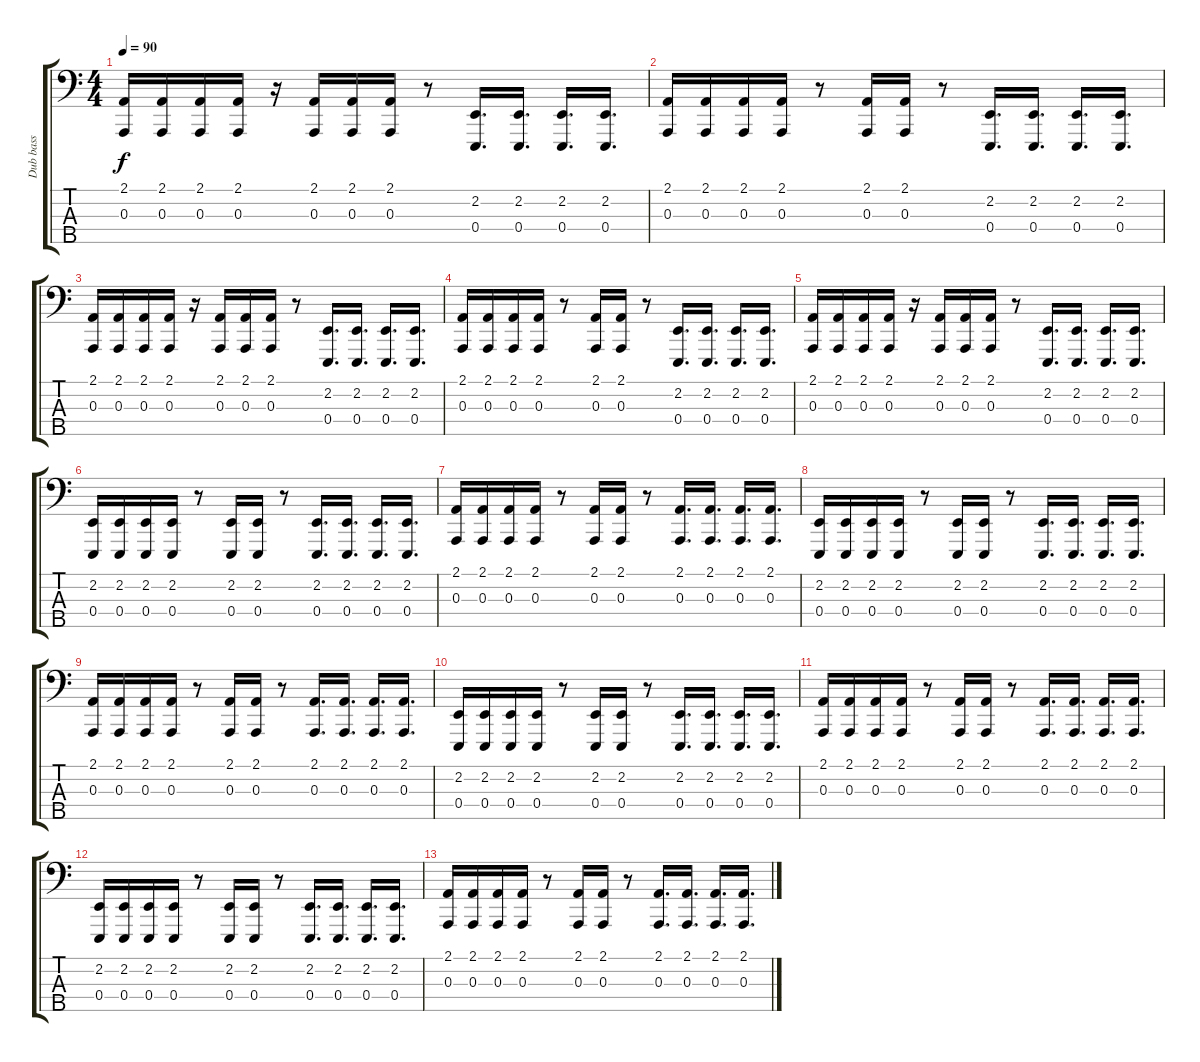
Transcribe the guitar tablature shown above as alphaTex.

\track ("Dub bass" "Dub bass") {instrument lead2sawtooth}
\staff {score tabs}
\tuning (G2 D2 A1 E1 B0) {hide}
\ts (4 4)
\tempo 90
\clef f4
\ks c
(2.1 0.3).16{dy f} (2.1 0.3).16 (2.1 0.3).16 (2.1 0.3).16 r.16 (2.1 0.3).16 (2.1 0.3).16 (2.1 0.3).16 r.8 (2.2 0.4).16{d} (2.2 0.4).16{d} (2.2 0.4).16{d} (2.2 0.4).16{d} |
(2.1 0.3).16 (2.1 0.3).16 (2.1 0.3).16 (2.1 0.3).16 r.8 (2.1 0.3).16 (2.1 0.3).16 r.8 (2.2 0.4).16{d} (2.2 0.4).16{d} (2.2 0.4).16{d} (2.2 0.4).16{d} |
(2.1 0.3).16 (2.1 0.3).16 (2.1 0.3).16 (2.1 0.3).16 r.16 (2.1 0.3).16 (2.1 0.3).16 (2.1 0.3).16 r.8 (2.2 0.4).16{d} (2.2 0.4).16{d} (2.2 0.4).16{d} (2.2 0.4).16{d} |
(2.1 0.3).16 (2.1 0.3).16 (2.1 0.3).16 (2.1 0.3).16 r.8 (2.1 0.3).16 (2.1 0.3).16 r.8 (2.2 0.4).16{d} (2.2 0.4).16{d} (2.2 0.4).16{d} (2.2 0.4).16{d} |
(2.1 0.3).16 (2.1 0.3).16 (2.1 0.3).16 (2.1 0.3).16 r.16 (2.1 0.3).16 (2.1 0.3).16 (2.1 0.3).16 r.8 (2.2 0.4).16{d} (2.2 0.4).16{d} (2.2 0.4).16{d} (2.2 0.4).16{d} |
(2.2 0.4).16 (2.2 0.4).16 (2.2 0.4).16 (2.2 0.4).16 r.8 (2.2 0.4).16 (2.2 0.4).16 r.8 (2.2 0.4).16{d} (2.2 0.4).16{d} (2.2 0.4).16{d} (2.2 0.4).16{d} |
(2.1 0.3).16 (2.1 0.3).16 (2.1 0.3).16 (2.1 0.3).16 r.8 (2.1 0.3).16 (2.1 0.3).16 r.8 (2.1 0.3).16{d} (2.1 0.3).16{d} (2.1 0.3).16{d} (2.1 0.3).16{d} |
(2.2 0.4).16 (2.2 0.4).16 (2.2 0.4).16 (2.2 0.4).16 r.8 (2.2 0.4).16 (2.2 0.4).16 r.8 (2.2 0.4).16{d} (2.2 0.4).16{d} (2.2 0.4).16{d} (2.2 0.4).16{d} |
(2.1 0.3).16 (2.1 0.3).16 (2.1 0.3).16 (2.1 0.3).16 r.8 (2.1 0.3).16 (2.1 0.3).16 r.8 (2.1 0.3).16{d} (2.1 0.3).16{d} (2.1 0.3).16{d} (2.1 0.3).16{d} |
(2.2 0.4).16 (2.2 0.4).16 (2.2 0.4).16 (2.2 0.4).16 r.8 (2.2 0.4).16 (2.2 0.4).16 r.8 (2.2 0.4).16{d} (2.2 0.4).16{d} (2.2 0.4).16{d} (2.2 0.4).16{d} |
(2.1 0.3).16 (2.1 0.3).16 (2.1 0.3).16 (2.1 0.3).16 r.8 (2.1 0.3).16 (2.1 0.3).16 r.8 (2.1 0.3).16{d} (2.1 0.3).16{d} (2.1 0.3).16{d} (2.1 0.3).16{d} |
(2.2 0.4).16 (2.2 0.4).16 (2.2 0.4).16 (2.2 0.4).16 r.8 (2.2 0.4).16 (2.2 0.4).16 r.8 (2.2 0.4).16{d} (2.2 0.4).16{d} (2.2 0.4).16{d} (2.2 0.4).16{d} |
(2.1 0.3).16 (2.1 0.3).16 (2.1 0.3).16 (2.1 0.3).16 r.8 (2.1 0.3).16 (2.1 0.3).16 r.8 (2.1 0.3).16{d} (2.1 0.3).16{d} (2.1 0.3).16{d} (2.1 0.3).16{d}
